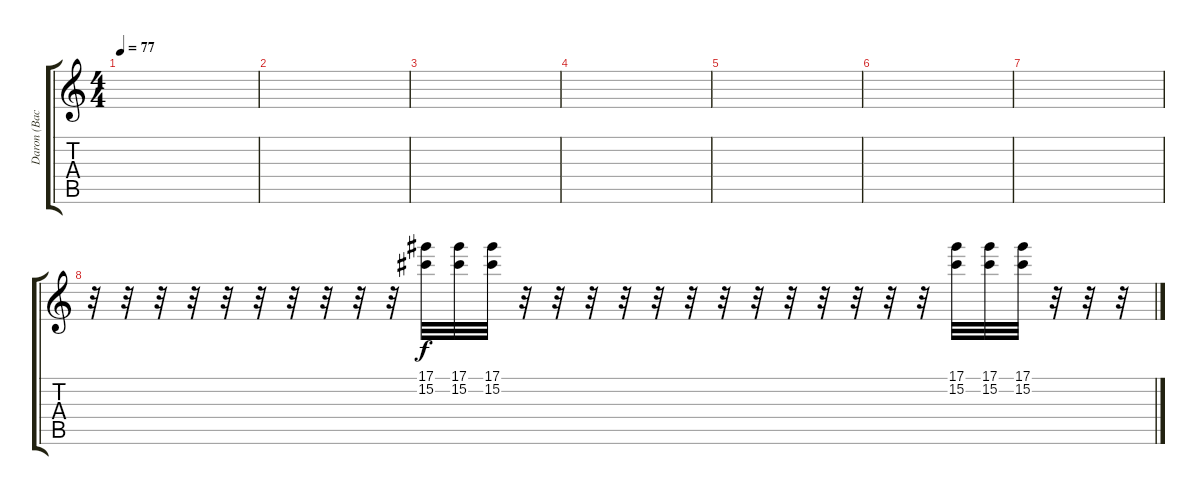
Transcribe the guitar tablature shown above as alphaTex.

\track ("Daron (Backup)" "Daron (Bac") {instrument overdrivenguitar}
\staff {score tabs}
\tuning (Eb4 Bb3 Gb3 Db3 Ab2 Db2) {hide}
\ts (4 4)
\tempo 77
\clef g2
\ks c
|
|
|
|
|
|
|
r.32 r.32 r.32 r.32 r.32 r.32 r.32 r.32 r.32 r.32 (17.1 15.2).32 (17.1 15.2).32 (17.1 15.2).32 r.32 r.32 r.32 r.32 r.32 r.32 r.32 r.32 r.32 r.32 r.32 r.32 r.32 (17.1 15.2).32 (17.1 15.2).32 (17.1 15.2).32 r.32 r.32 r.32
